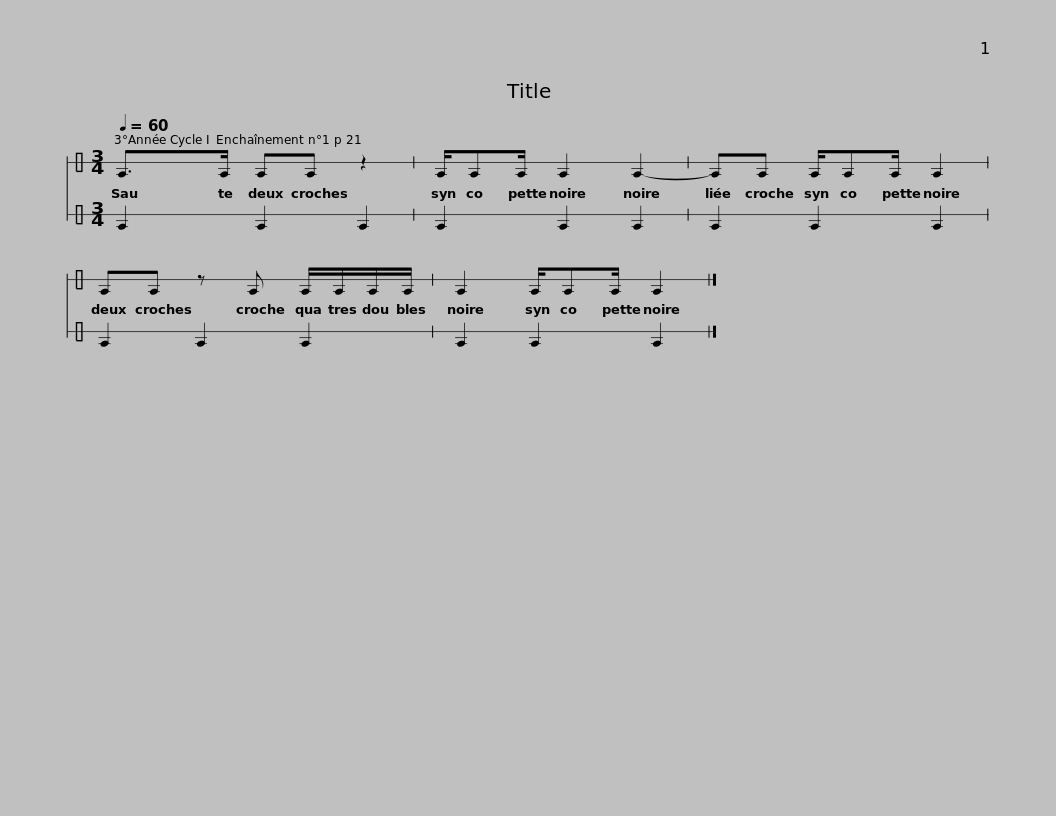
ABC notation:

X:1
%%score 1 2
L:1/8
Q:1/4=60
M:3/4
I:linebreak $
K:C
V:1 perc stafflines=1
K:none
V:2 perc stafflines=1
K:none
V:1
 E>E EE z2 | E/EE/ E2 E2- | EE E/EE/ E2 |$ EE z E E/E/E/E/ | E2 E/EE/ E2 |] %5
V:2
 E2 E2 E2 | E2 E2 E2 | E2 E2 E2 |$ E2 E2 E2 | E2 E2 E2 |] %5
